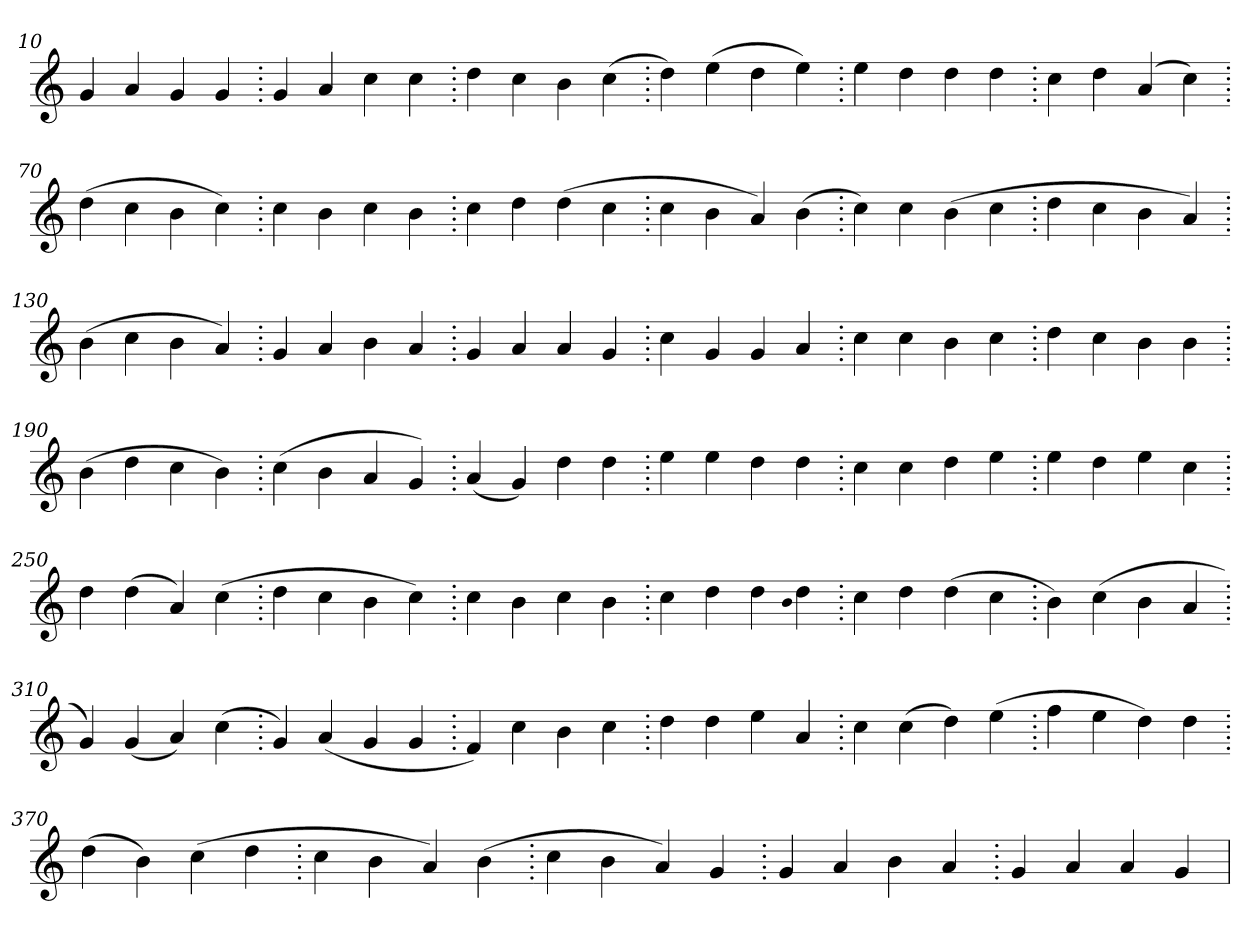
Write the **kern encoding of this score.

**kern
*part1
*staff1
*clefG2
=10.
4g
4a
4g
4g
=20.
4g
4a
4cc
4cc
=30.
4dd
4cc
4b
(>4cc
=40.
4dd)
(>4ee
4dd
4ee)
=50.
4ee
4dd
4dd
4dd
=60.
4cc
4dd
(>4a
4cc)
=70.
(>4dd
4cc
4b
4cc)
=80.
4cc
4b
4cc
4b
=90.
4cc
4dd
(>4dd
4cc
=100.
4cc
4b
4a)
(>4b
=110.
4cc)
4cc
(>4b
4cc
=120.
4dd
4cc
4b
4a)
=130.
(>4b
4cc
4b
4a)
=140.
4g
4a
4b
4a
=150.
4g
4a
4a
4g
=160.
4cc
4g
4g
4a
=170.
4cc
4cc
4b
4cc
=180.
4dd
4cc
4b
4b
=190.
(>4b
4dd
4cc
4b)
=200.
(>4cc
4b
4a
4g)
=210.
(>4a
4g)
4dd
4dd
=220.
4ee
4ee
4dd
4dd
=230.
4cc
4cc
4dd
4ee
=240.
4ee
4dd
4ee
4cc
=250.
4dd
(>4dd
4a)
(>4cc
=260.
4dd
4cc
4b
4cc)
=270.
4cc
4b
4cc
4b
=280.
4cc
4dd
4dd
qqb
4dd
=290.
4cc
4dd
(>4dd
4cc
=300.
4b)
(>4cc
4b
4a
=310.
4g)
(>4g
4a)
(>4cc
=320.
4g)
(>4a
4g
4g
=330.
4f)
4cc
4b
4cc
=340.
4dd
4dd
4ee
4a
=350.
4cc
(>4cc
4dd)
(>4ee
=360.
4ff
4ee
4dd)
4dd
=370.
(>4dd
4b)
(>4cc
4dd
=380.
4cc
4b
4a)
(>4b
=390.
4cc
4b
4a)
4g
=400.
4g
4a
4b
4a
=410.
4g
4a
4a
4g
=
*-
